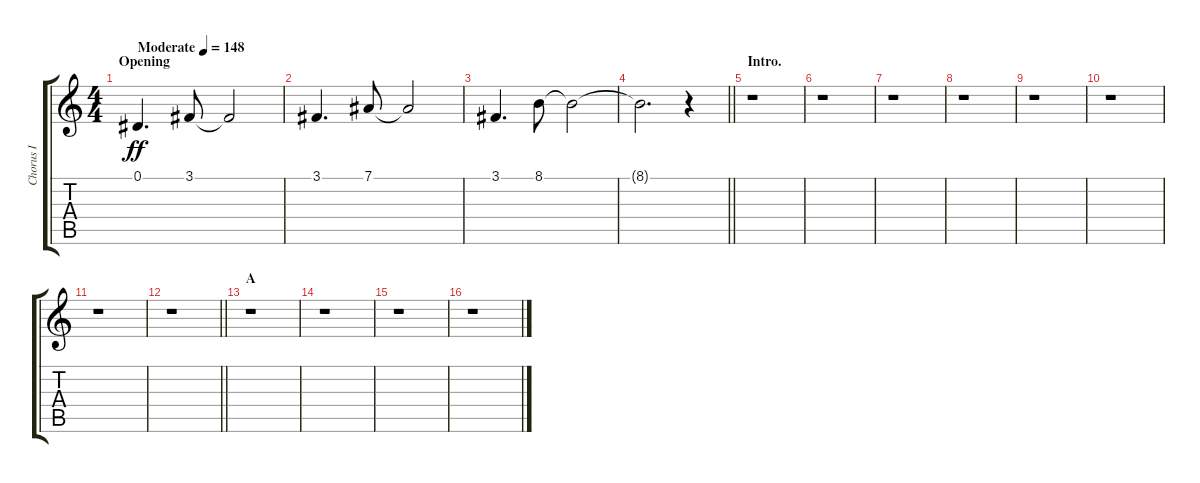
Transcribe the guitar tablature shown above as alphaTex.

\track ("Chorus I" "Chorus I") {instrument voiceoohs}
\staff {score tabs}
\tuning (Eb4 Bb3 Gb3 Db3 Ab2 Eb2) {hide}
\ts (4 4)
\section ("" "Opening")
\tempo (148 "Moderate")
\clef g2
\ks c
0.1.4{d dy ff instrument voiceoohs} 3.1.8 3.1{t}.2 |
3.1.4{d} 7.1.8 7.1{t}.2 |
3.1.4{d} 8.1.8 8.1{t}.2 |
\barLineRight lightlight
8.1{t}.2{d} r.4 |
\section ("" "Intro.")
r.1 |
r.1 |
r.1 |
r.1 |
r.1 |
r.1 |
r.1 |
\barLineRight lightlight
r.1 |
\section ("" "A")
r.1 |
r.1 |
r.1 |
r.1
